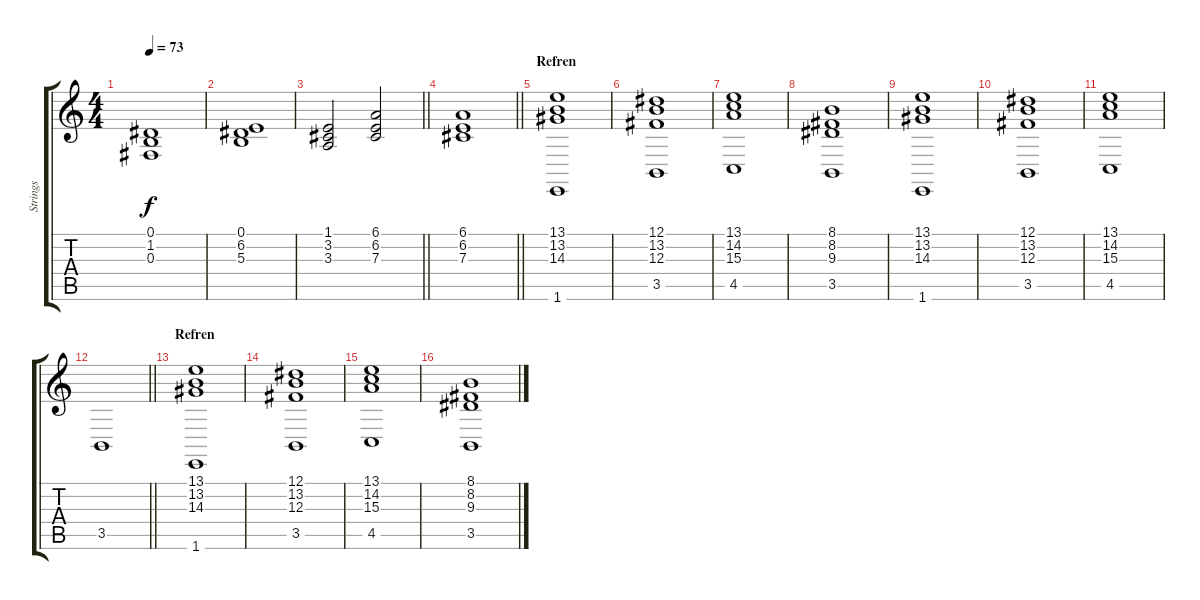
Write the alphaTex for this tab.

\track ("Strings" "Strings") {instrument stringensemble1}
\staff {score tabs}
\tuning (Eb4 Bb3 Gb3 Db3 Ab2 Eb2) {hide}
\ts (4 4)
\tempo 73
\clef g2
\ks c
(0.1 1.2 0.3).1{dy f} |
(0.1 6.2 5.3).1 |
\barLineRight lightlight
(1.1 3.2 3.3).2 (6.1 6.2 7.3).2 |
\barLineRight lightlight
(6.1 6.2 7.3).1 |
\section ("" "Refren")
(13.1 13.2 14.3 1.6).1 |
(12.1 13.2 12.3 3.5).1 |
(13.1 14.2 15.3 4.5).1 |
(8.1 8.2 9.3 3.5).1 |
(13.1 13.2 14.3 1.6).1 |
(12.1 13.2 12.3 3.5).1 |
(13.1 14.2 15.3 4.5).1 |
\barLineRight lightlight
3.5.1 |
\section ("" "Refren")
(13.1 13.2 14.3 1.6).1 |
(12.1 13.2 12.3 3.5).1 |
(13.1 14.2 15.3 4.5).1 |
(8.1 8.2 9.3 3.5).1
